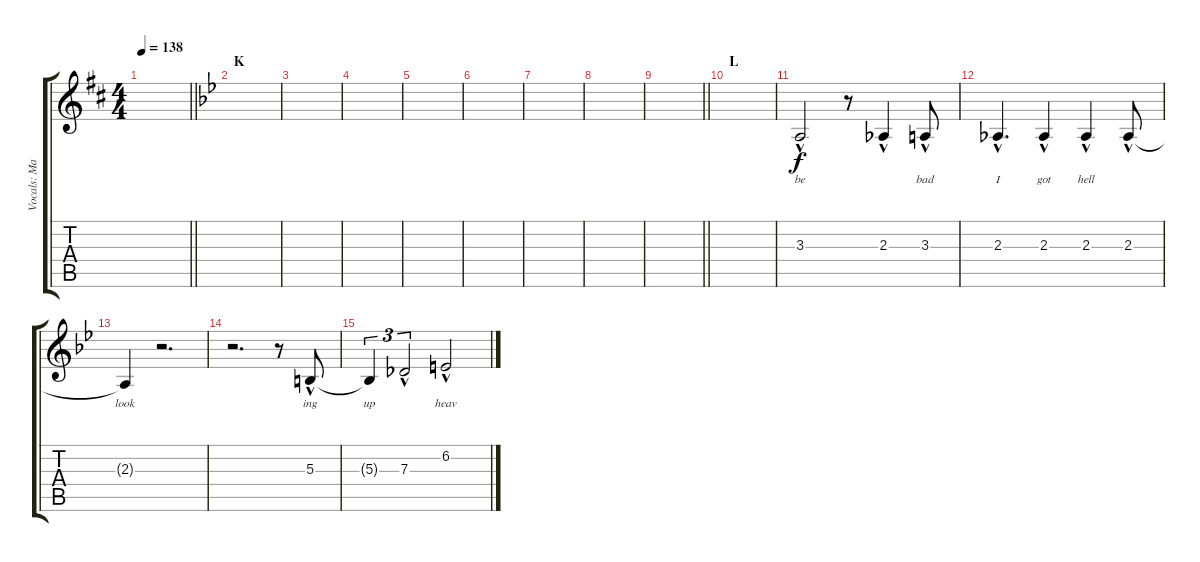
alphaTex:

\track ("Vocals: Martin" "Vocals: Ma") {instrument lead2sawtooth}
\staff {score tabs}
\tuning (Eb4 Bb3 Gb3 Db3 Ab2 Eb2) {hide}
\ts (4 4)
\tempo 138
\clef g2
\barLineRight lightlight
\ks d
|
\section ("" "K")
\ks bb
|
|
|
|
|
|
|
\barLineRight lightlight
|
\section ("" "L")
|
3.3{hac}.2{lyrics (0 "be") lyrics (1 "") lyrics (2 "") lyrics (3 "") lyrics (4 "")} r.8 2.3{hac}.4{lyrics (0 "") lyrics (1 "") lyrics (2 "") lyrics (3 "") lyrics (4 "")} 3.3{hac}.8{lyrics (0 "bad") lyrics (1 "") lyrics (2 "") lyrics (3 "") lyrics (4 "")} |
2.3{hac}.4{d lyrics (0 "I") lyrics (1 "") lyrics (2 "") lyrics (3 "") lyrics (4 "")} 2.3{hac}.4{lyrics (0 "got") lyrics (1 "") lyrics (2 "") lyrics (3 "") lyrics (4 "")} 2.3{hac}.4{lyrics (0 "hell") lyrics (1 "") lyrics (2 "") lyrics (3 "") lyrics (4 "")} 2.3{hac}.8{lyrics (0 "") lyrics (1 "") lyrics (2 "") lyrics (3 "") lyrics (4 "")} |
2.3{t}.4{lyrics (0 "look") lyrics (1 "") lyrics (2 "") lyrics (3 "") lyrics (4 "")} r.2{d} |
r.2{d} r.8 5.3{hac}.8{lyrics (0 "ing") lyrics (1 "") lyrics (2 "") lyrics (3 "") lyrics (4 "")} |
5.3{t}.4{tu (3 2) lyrics (0 "up") lyrics (1 "") lyrics (2 "") lyrics (3 "") lyrics (4 "")} 7.3{hac}.2{tu (3 2) lyrics (0 "") lyrics (1 "") lyrics (2 "") lyrics (3 "") lyrics (4 "")} 6.2{hac}.2{lyrics (0 "heav") lyrics (1 "") lyrics (2 "") lyrics (3 "") lyrics (4 "")}
